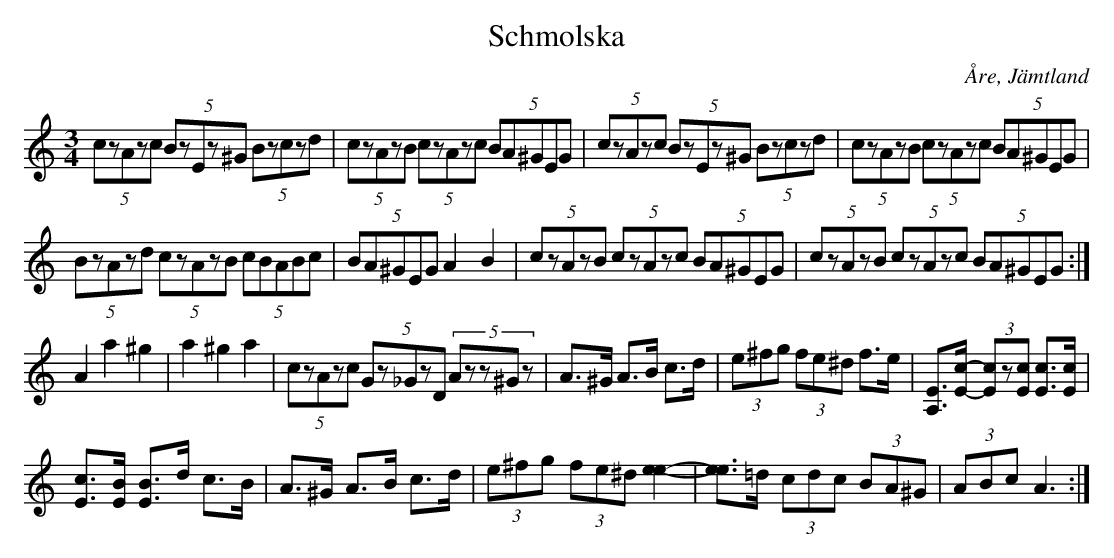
X:1
T:Schmolska
O:Åre, Jämtland
M:3/4
L:1/8
K:Am
(5:2 czAzc (5:2Bz-Ez^G (5:2Bzczd| (5:2czAzB (5:2czAzc (5:2BA^GEG| (5:2 czAzc (5:2Bz-Ez^G (5:2Bzczd|  (5:2czAzB (5:2czAzc (5:2BA^GEG|
 (5:2BzAzd (5:2czAzB (5:2cBABc|   (5:2BA^GEG  A2 B2|   (5:2czAzB (5:2czAzc (5:2BA^GEG|  (5:2czAzB (5:2czAzc (5:2BA^GEG:|
A2 a2 ^g2|a2 ^g2 a2| (5:2 czAzc (5:2Gz_GzD (5:2Azz^Gz | A>^G A>B c>d | (3e^fg (3fe^d f>e | [EA,]>[c-E-] (3[cE]z[cE] [cE]>[cE] |
[cE]>[BE] [BE]>d c>B | A>^G A>B c>d | (3e^fg (3fe^d [e2-e2-] | [ee]>=d (3cdc (3BA^G | (3ABc A3 :|]
